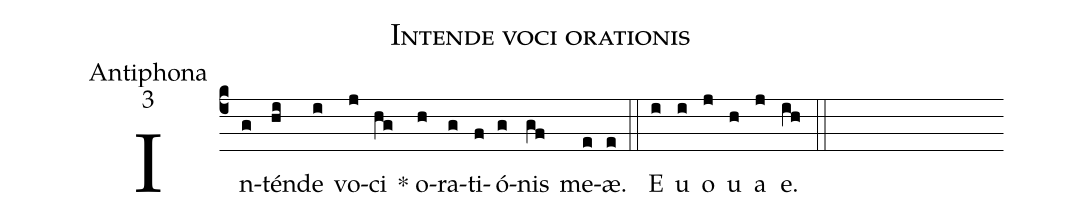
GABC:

name:Intende voci orationis;
office-part:Antiphona;
mode:3;
%%
(c4)In(g)tén(hi)de(i) vo(j)ci(hg) * o(h)ra(g)ti(f)ó(g)nis(gf) me(e)æ.(e) (::)
E(i) u(i) o(j) u(h) a(j) e.(ih) (::)
